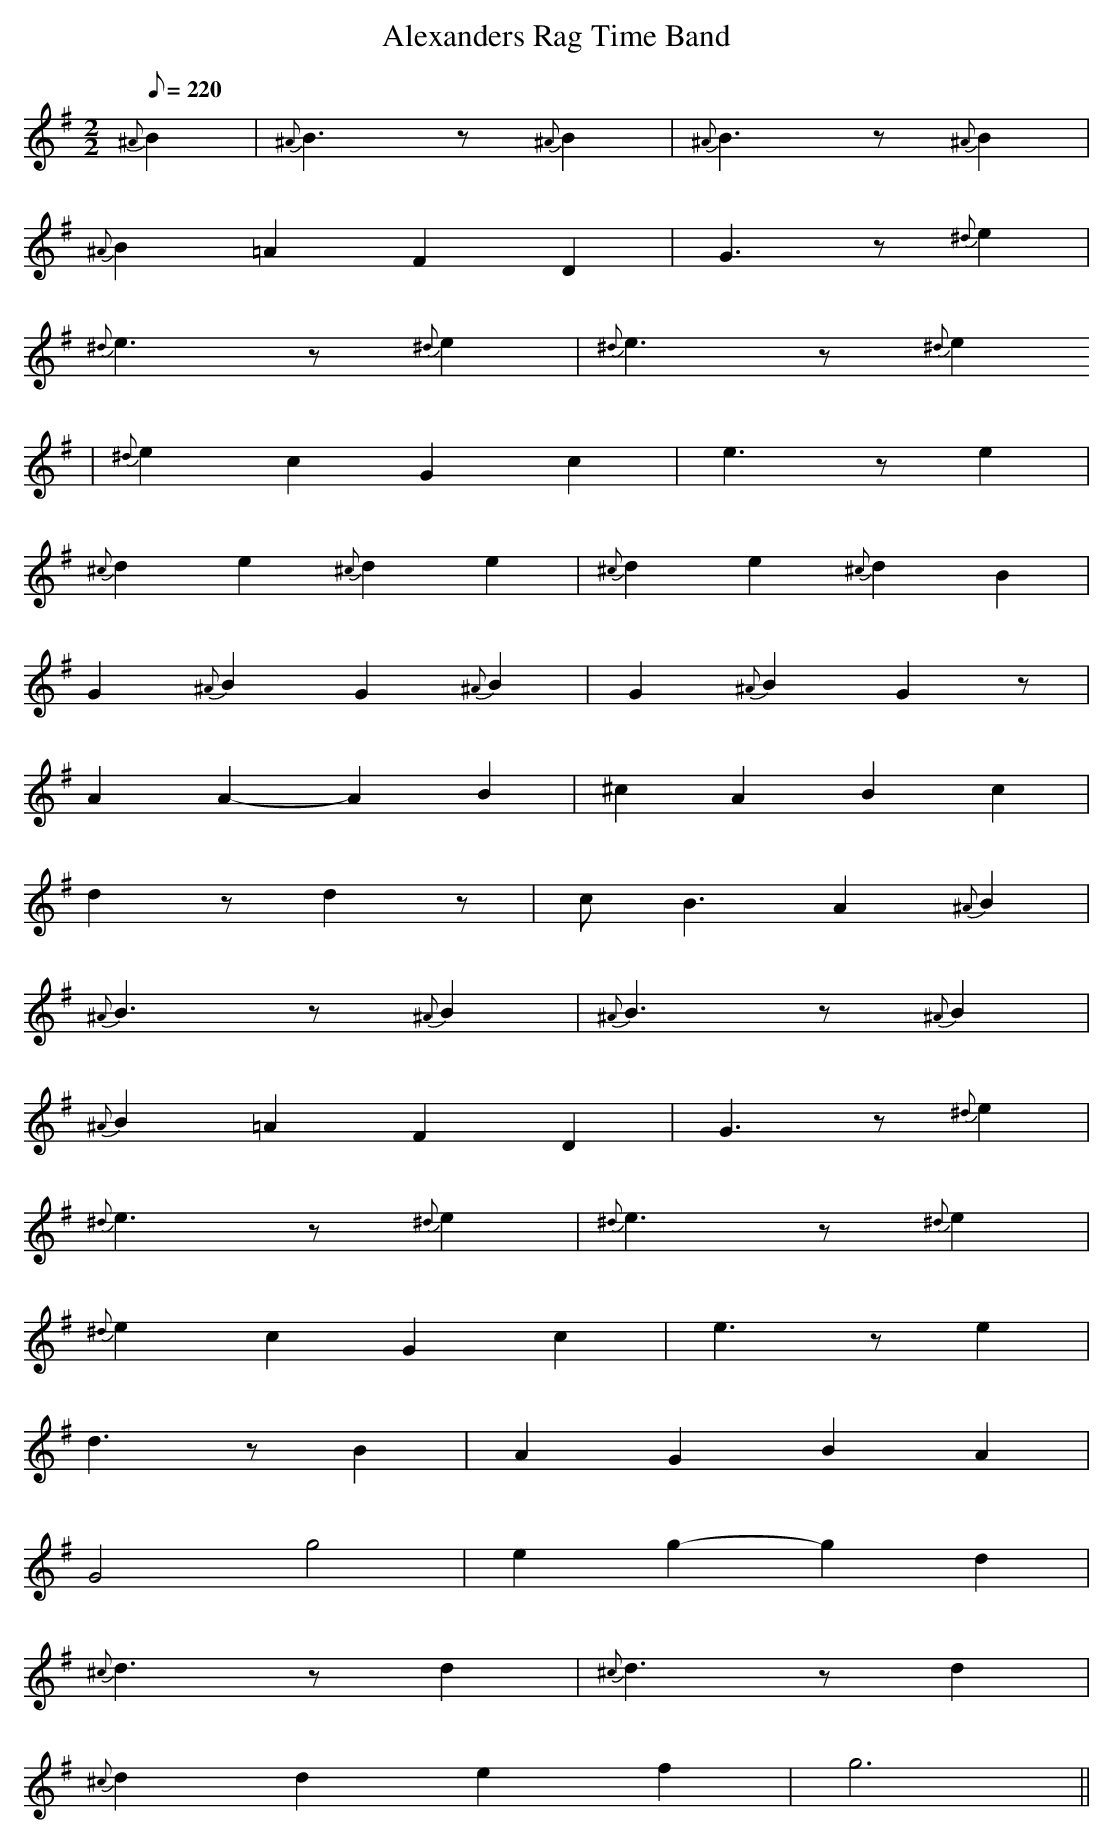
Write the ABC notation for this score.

X:1
T:Alexanders Rag Time Band
M:2/2
L:1/8
Q:1/8=220
K:G
{^A} B2|{^A} B3 z  {^A}  B2|{^A} B3 z  {^A}  B2|
{^A}  B2 =A2 F2 D2|G3 z {^d}  e2|
{^d} e3 z  {^d} e2|{^d} e3 z  {^d} e2
|{^d} e2 c2 G2 c2|e3 z e2|
{^c}  d2 e2 {^c} d2 e2|{^c} d2 e2  {^c} d2 B2|
G2 {^A} B2   G2 {^A} B2|G2 {^A} B2  G2 z|
A2 A2-A2 B2|^c2 A2 B2 c2|
d2 z d2 z|c B3 A2 {^A} B2|
{^A} B3 z  {^A}  B2|{^A} B3 z  {^A}  B2|
{^A}  B2 =A2 F2 D2|G3 z {^d}  e2|
{^d} e3 z  {^d} e2|{^d} e3 z  {^d} e2|
{^d} e2 c2 G2 c2|e3 z e2|
d3 z B2|A2 G2 B2 A2|
G4 g4|e2 g2-g2 d2|
{^c} d3 z d2|{^c} d3 z d2|
{^c} d2 d2 e2 f2|g6||
